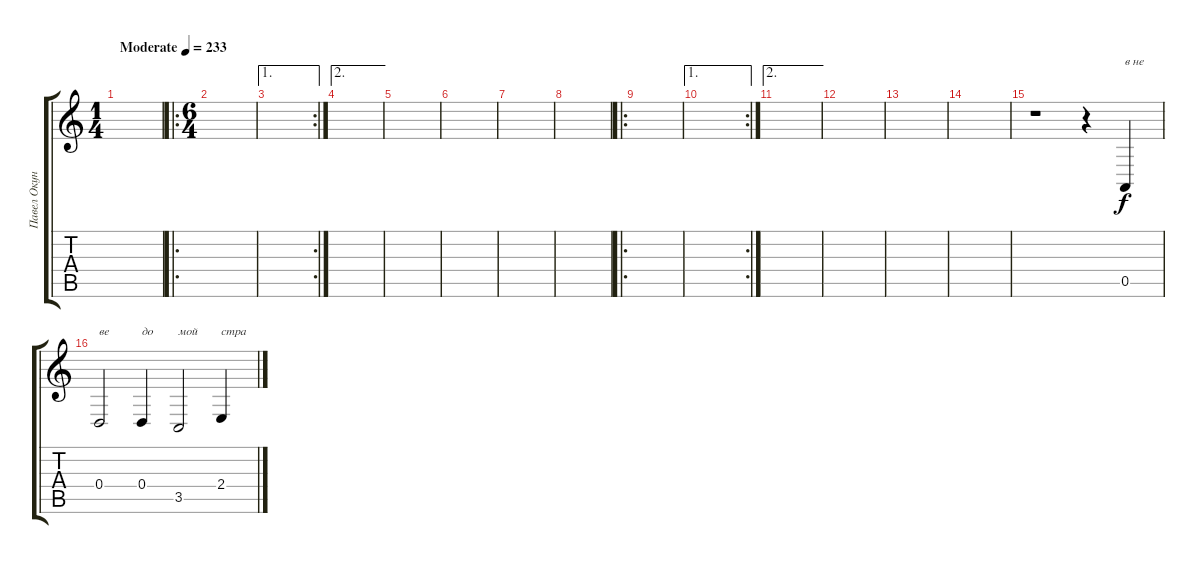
\track ("Павел Окунев" "Павел Окун") {instrument bassoon}
\staff {score tabs}
\tuning (E4 B3 G3 D3 A2 E2) {hide}
\ts (1 4)
\tempo (233 "Moderate")
\clef g2
\ks c
|
\ro
\ts (6 4)
|
\ae 1
\rc 2
|
\ae 2
|
|
|
|
|
\ro
|
\ae 1
\rc 2
|
\ae 2
|
|
|
|
r.1 r.4 0.5.4{txt "в не"} |
0.4.2{txt "ве"} 0.4.4{txt "до"} 3.5.2{txt "мой"} 2.4.4{txt "стра"}
